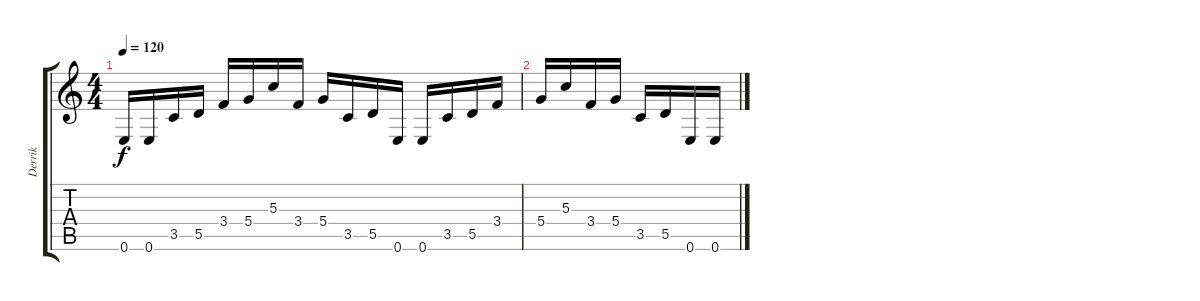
\track ("Derrik" "Derrik") {instrument distortionguitar}
\staff {score tabs}
\tuning (E4 B3 G3 D3 A2 E2) {hide}
\ts (4 4)
\tempo 120
\clef g2
\ks c
0.6.16{dy f} 0.6.16 3.5.16 5.5.16 3.4.16 5.4.16 5.3.16 3.4.16 5.4.16 3.5.16 5.5.16 0.6.16 0.6.16 3.5.16 5.5.16 3.4.16 |
5.4.16 5.3.16 3.4.16 5.4.16 3.5.16 5.5.16 0.6.16 0.6.16
